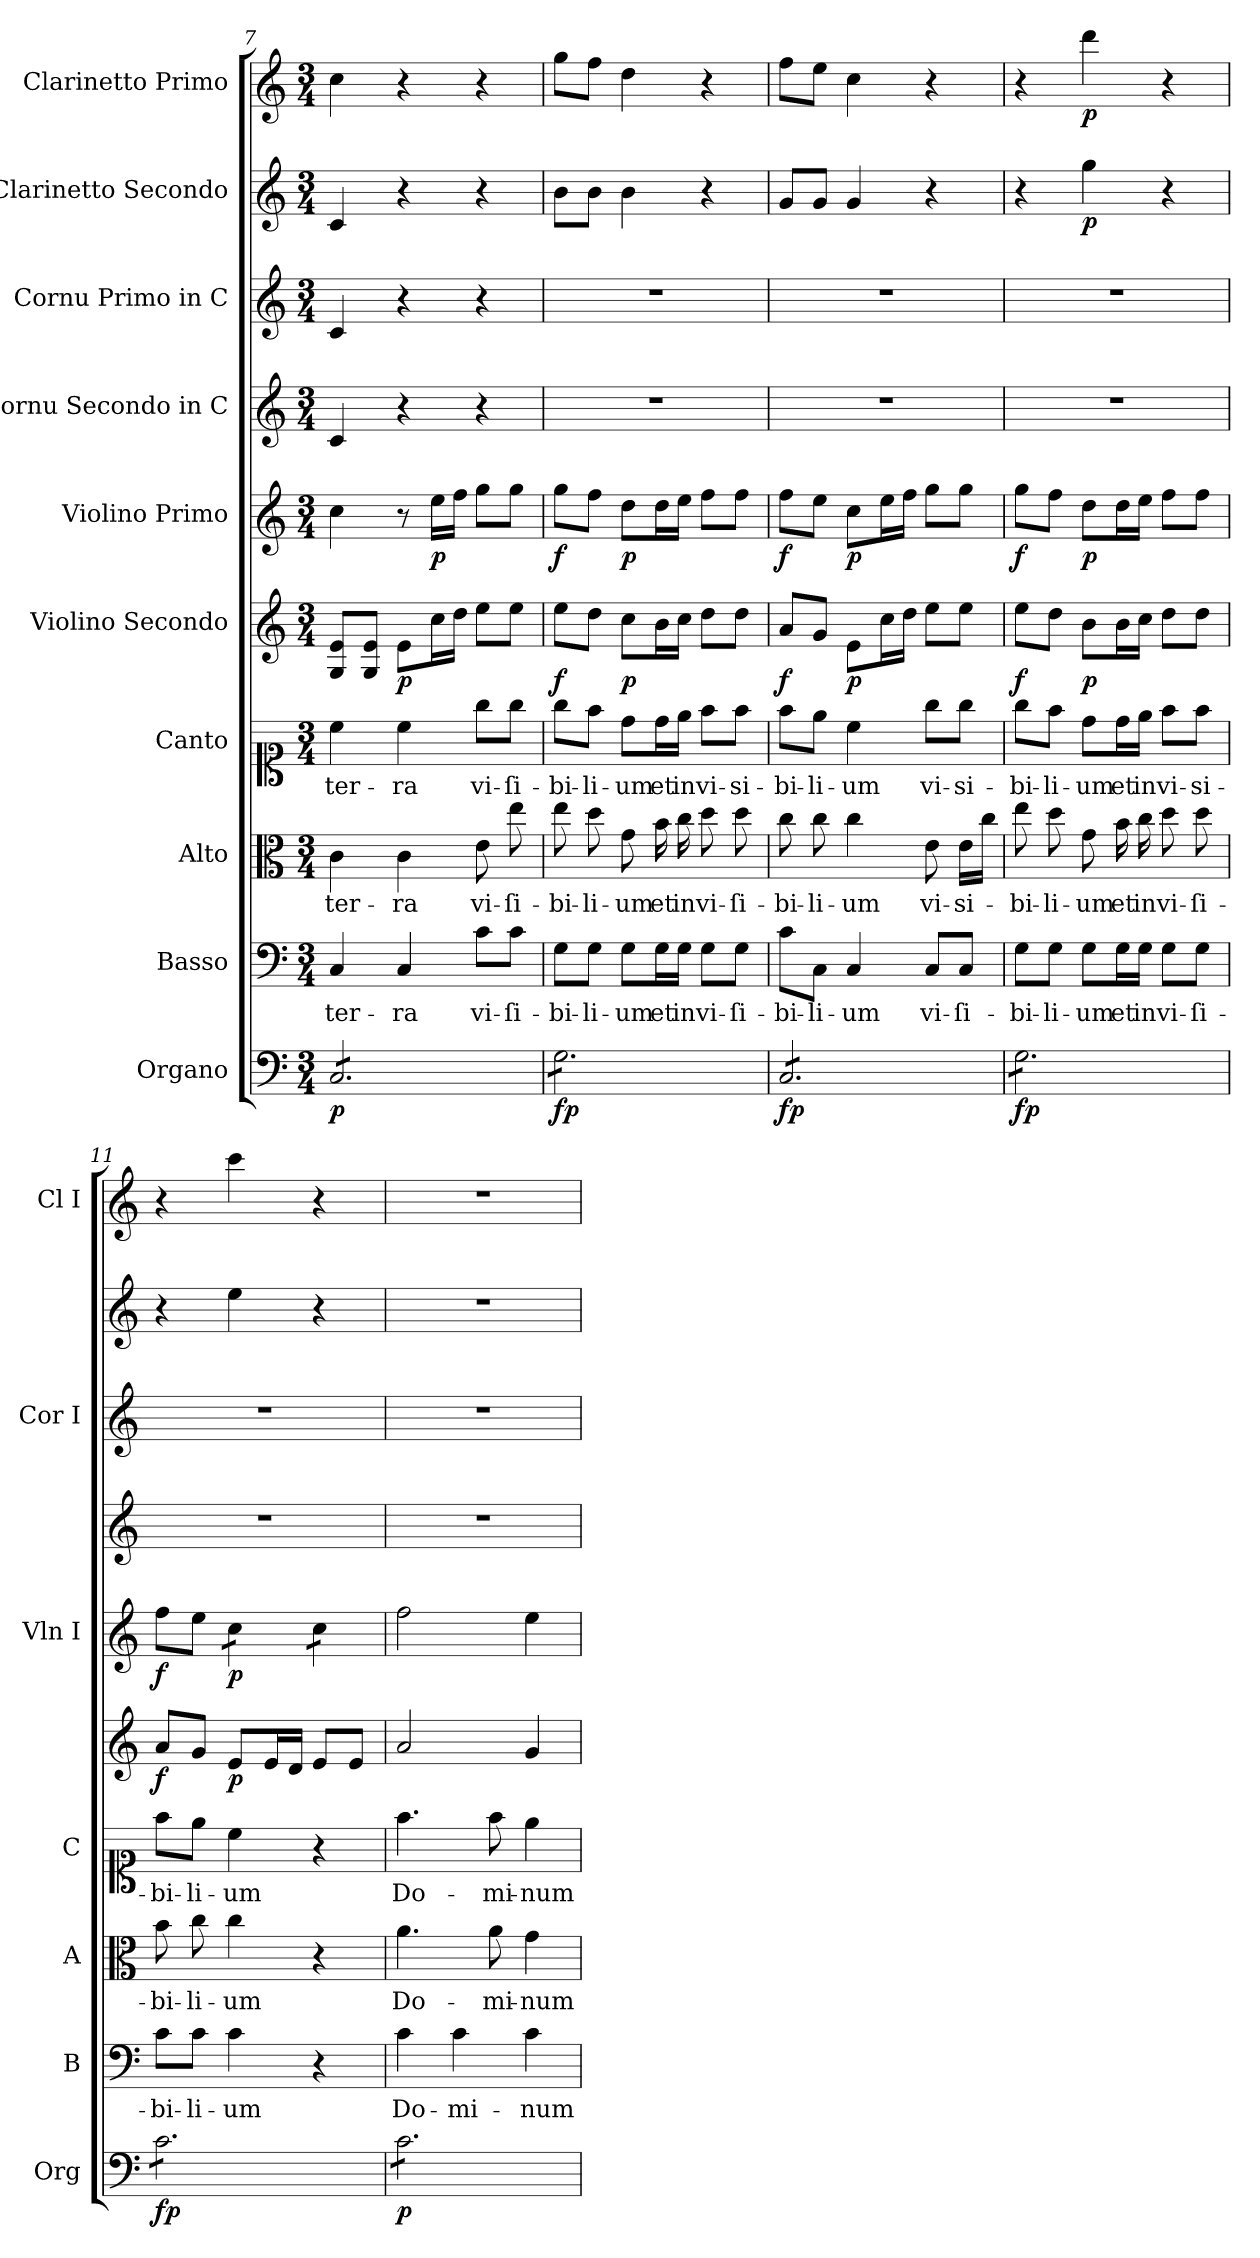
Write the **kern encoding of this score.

**kern	**dynam	**kern	**text	**kern	**text	**kern	**text	**kern	**dynam	**kern	**dynam	**kern	**kern	**kern	**dynam	**kern	**dynam
*part10	*part10	*part9	*part9	*part8	*part8	*part7	*part7	*part6	*part6	*part5	*part5	*part4	*part3	*part2	*part2	*part1	*part1
*staff10	*staff10	*staff9	*staff9	*staff8	*staff8	*staff7	*staff7	*staff6	*staff6	*staff5	*staff5	*staff4	*staff3	*staff2	*staff2	*staff1	*staff1
*I"Organo	*	*I"Basso	*	*I"Alto	*	*I"Canto	*	*I"Violino Secondo	*	*I"Violino Primo	*	*I"Cornu Secondo in C	*I"Cornu Primo in C	*I"Clarinetto Secondo	*	*I"Clarinetto Primo	*
*I'Org	*	*I'B	*	*I'A	*	*I'C	*	*	*	*I'Vln I	*	*	*I'Cor I	*	*	*I'Cl I	*
*clefF4	*	*clefF4	*	*clefC3	*	*clefC1	*	*clefG2	*	*clefG2	*	*clefG2	*clefG2	*clefG2	*	*clefG2	*
*k[]	*	*k[]	*	*k[]	*	*k[]	*	*k[]	*	*k[]	*	*k[]	*k[]	*k[]	*	*k[]	*
*C:	*	*C:	*	*C:	*	*C:	*	*C:	*	*C:	*	*C:	*C:	*C:	*	*C:	*
*M3/4	*	*M3/4	*	*M3/4	*	*M3/4	*	*M3/4	*	*M3/4	*	*M3/4	*M3/4	*M3/4	*	*M3/4	*
=7	=7	=7	=7	=7	=7	=7	=7	=7	=7	=7	=7	=7	=7	=7	=7	=7	=7
!LO:TX:a:t=Solo	!	!	!	!	!	!	!	!	!	!	!	!	!	!	!	!	!
*tremolo	*	*	*	*	*	*	*	*	*	*	*	*	*	*	*	*	*
8CL	p	4C	ter-	4c	ter-	4cc	ter-	8G 8eL	.	4cc	.	4c	4c	4c	.	4cc	.
8C	.	.	.	.	.	.	.	8G 8eJ	.	.	.	.	.	.	.	.	.
8C	.	4C	-ra	4c	-ra	4cc	-ra	8e/L	p	8r	.	4r	4r	4r	.	4r	.
8C	.	.	.	.	.	.	.	16cc\L	.	16eeLL	p	.	.	.	.	.	.
.	.	.	.	.	.	.	.	16dd\JJ	.	16ffJJ	.	.	.	.	.	.	.
8C	.	8c\L	vi-	8e	vi-	8gg\L	vi-	8eeL	.	8ggL	.	4r	4r	4r	.	4r	.
8CJ	.	8c\J	-ſi-	8ee	-ſi-	8gg\J	-ſi-	8eeJ	.	8ggJ	.	.	.	.	.	.	.
=8	=8	=8	=8	=8	=8	=8	=8	=8	=8	=8	=8	=8	=8	=8	=8	=8	=8
8GL	fp	8G\L	-bi-	8ee	-bi-	8gg\L	-bi-	8eeL	f	8ggL	f	2.r	2.r	8bL	.	8ggL	.
8G	.	8G\J	-li-	8dd	-li-	8ff\J	-li-	8ddJ	.	8ffJ	.	.	.	8bJ	.	8ffJ	.
8G	.	8G\L	-um	8g	-um	8dd\L	-um	8ccL	p	8ddL	p	.	.	4b	.	4dd	.
8G	.	16G\L	et	16b	et	16dd\L	et	16bL	.	16ddL	.	.	.	.	.	.	.
.	.	16G\JJ	in	16cc	in	16ee\JJ	in	16ccJJ	.	16eeJJ	.	.	.	.	.	.	.
8G	.	8G\L	vi-	8dd	vi-	8ff\L	vi-	8ddL	.	8ffL	.	.	.	4r	.	4r	.
8GJ	.	8G\J	-ſi-	8dd	-ſi-	8ff\J	-si-	8ddJ	.	8ffJ	.	.	.	.	.	.	.
=9	=9	=9	=9	=9	=9	=9	=9	=9	=9	=9	=9	=9	=9	=9	=9	=9	=9
8CL	fp	8c\L	-bi-	8cc	-bi-	8ff\L	-bi-	8aL	f	8ffL	f	2.r	2.r	8gL	.	8ffL	.
8C	.	8C\J	-li-	8cc	-li-	8ee\J	-li-	8gJ	.	8eeJ	.	.	.	8gJ	.	8eeJ	.
8C	.	4C	-um	4cc	-um	4cc	-um	8e/L	p	8ccL	p	.	.	4g	.	4cc	.
8C	.	.	.	.	.	.	.	16cc\L	.	16eeL	.	.	.	.	.	.	.
.	.	.	.	.	.	.	.	16dd\JJ	.	16ffJJ	.	.	.	.	.	.	.
8C	.	8C/L	vi-	8e	vi-	8gg\L	vi-	8eeL	.	8ggL	.	.	.	4r	.	4r	.
8CJ	.	8C/J	-ſi-	16eLL	-si-	8gg\J	-si-	8eeJ	.	8ggJ	.	.	.	.	.	.	.
.	.	.	.	16ccJJ	.	.	.	.	.	.	.	.	.	.	.	.	.
=10	=10	=10	=10	=10	=10	=10	=10	=10	=10	=10	=10	=10	=10	=10	=10	=10	=10
8GL	fp	8G\L	-bi-	8ee	-bi-	8gg\L	-bi-	8eeL	f	8ggL	f	2.r	2.r	4r	.	4r	.
8G	.	8G\J	-li-	8dd	-li-	8ff\J	-li-	8ddJ	.	8ffJ	.	.	.	.	.	.	.
8G	.	8G\L	-um	8g	-um	8dd\L	-um	8bL	p	8ddL	p	.	.	4gg	p	4ddd	p
8G	.	16G\L	et	16b	et	16dd\L	et	16bL	.	16ddL	.	.	.	.	.	.	.
.	.	16G\JJ	in	16cc	in	16ee\JJ	in	16ccJJ	.	16eeJJ	.	.	.	.	.	.	.
8G	.	8G\L	vi-	8dd	vi-	8ff\L	vi-	8ddL	.	8ffL	.	.	.	4r	.	4r	.
8GJ	.	8G\J	-ſi-	8dd	-ſi-	8ff\J	-si-	8ddJ	.	8ffJ	.	.	.	.	.	.	.
=11	=11	=11	=11	=11	=11	=11	=11	=11	=11	=11	=11	=11	=11	=11	=11	=11	=11
8cL	fp	8c\L	-bi-	8b	-bi-	8ff\L	-bi-	8aL	f	8ffL	f	2.r	2.r	4r	.	4r	.
8c	.	8c\J	-li-	8cc	-li-	8ee\J	-li-	8gJ	.	8eeJ	.	.	.	.	.	.	.
*	*	*	*	*	*	*	*	*	*	*tremolo	*	*	*	*	*	*	*
8c	.	4c	-um	4cc	-um	4cc	-um	8eL	p	8ccL	p	.	.	4ee	.	4ccc	.
8c	.	.	.	.	.	.	.	16eL	.	8ccJ	.	.	.	.	.	.	.
.	.	.	.	.	.	.	.	16dJJ	.	.	.	.	.	.	.	.	.
8c	.	4r	.	4r	.	4r	.	8eL	.	8ccL	.	.	.	4r	.	4r	.
8cJ	.	.	.	.	.	.	.	8eJ	.	8ccJ	.	.	.	.	.	.	.
*	*	*	*	*	*	*	*	*	*	*Xtremolo	*	*	*	*	*	*	*
=12	=12	=12	=12	=12	=12	=12	=12	=12	=12	=12	=12	=12	=12	=12	=12	=12	=12
8cL	p	4c	Do-	4.a	Do-	4.ff	Do-	2a	.	2ff	.	2.r	2.r	2.r	.	2.r	.
8c	.	.	.	.	.	.	.	.	.	.	.	.	.	.	.	.	.
8c	.	4c	-mi-	.	.	.	.	.	.	.	.	.	.	.	.	.	.
8c	.	.	.	8a	-mi-	8ff	-mi-	.	.	.	.	.	.	.	.	.	.
8c	.	4c	-num	4g	-num	4ee	-num	4g	.	4ee	.	.	.	.	.	.	.
8cJ	.	.	.	.	.	.	.	.	.	.	.	.	.	.	.	.	.
*Xtremolo	*	*	*	*	*	*	*	*	*	*	*	*	*	*	*	*	*
=	=	=	=	=	=	=	=	=	=	=	=	=	=	=	=	=	=
*-	*-	*-	*-	*-	*-	*-	*-	*-	*-	*-	*-	*-	*-	*-	*-	*-	*-
